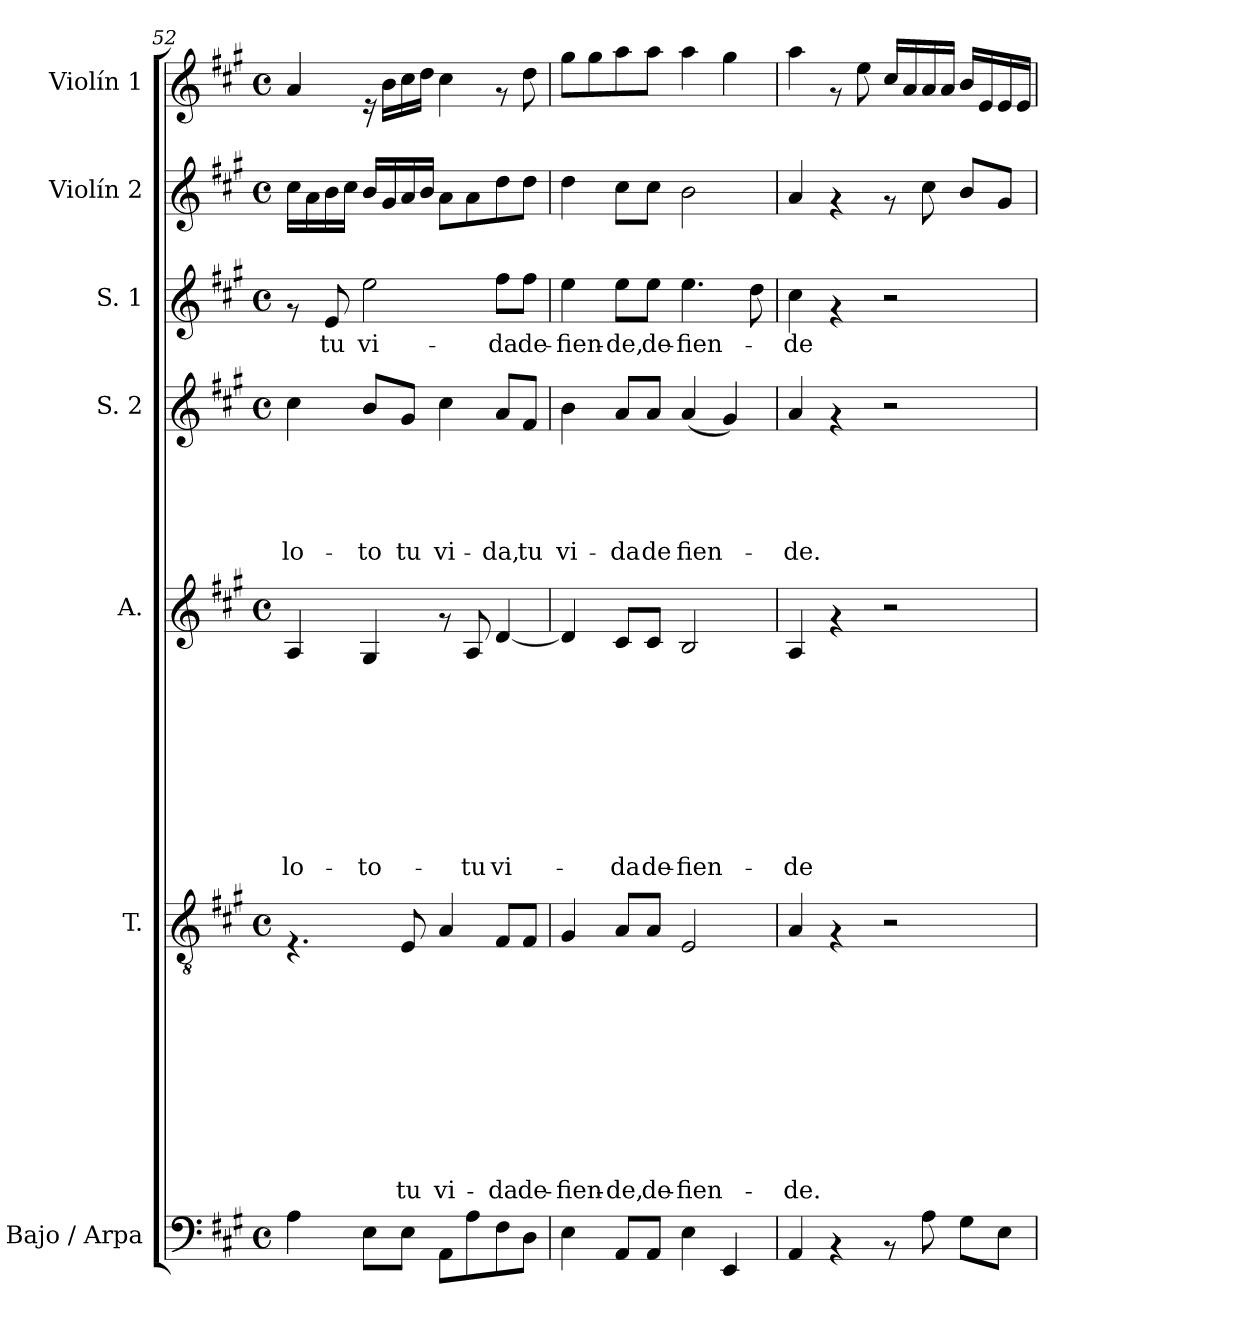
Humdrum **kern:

**kern	**kern	**text	**text	**text	**text	**text	**text	**text	**text	**text	**text	**kern	**text	**text	**text	**text	**text	**text	**text	**text	**text	**kern	**text	**text	**text	**text	**text	**kern	**text	**kern	**kern
*part7	*part6	*part6	*part6	*part6	*part6	*part6	*part6	*part6	*part6	*part6	*part6	*part5	*part5	*part5	*part5	*part5	*part5	*part5	*part5	*part5	*part5	*part4	*part4	*part4	*part4	*part4	*part4	*part3	*part3	*part2	*part1
*staff7	*staff6	*staff6	*staff6	*staff6	*staff6	*staff6	*staff6	*staff6	*staff6	*staff6	*staff6	*staff5	*staff5	*staff5	*staff5	*staff5	*staff5	*staff5	*staff5	*staff5	*staff5	*staff4	*staff4	*staff4	*staff4	*staff4	*staff4	*staff3	*staff3	*staff2	*staff1
*I"Bajo / Arpa	*I"T.	*	*	*	*	*	*	*	*	*	*	*I"A.	*	*	*	*	*	*	*	*	*	*I"S. 2	*	*	*	*	*	*I"S. 1	*	*I"Violín 2	*I"Violín 1
*I'Bajo / Arpa	*I'T.	*	*	*	*	*	*	*	*	*	*	*I'A.	*	*	*	*	*	*	*	*	*	*I'S. 2	*	*	*	*	*	*I'S. 1	*	*I'Violín 2	*I'Violín 1
*clefF4	*clefGv2	*	*	*	*	*	*	*	*	*	*	*clefG2	*	*	*	*	*	*	*	*	*	*clefG2	*	*	*	*	*	*clefG2	*	*clefG2	*clefG2
*k[f#c#g#]	*k[f#c#g#]	*	*	*	*	*	*	*	*	*	*	*k[f#c#g#]	*	*	*	*	*	*	*	*	*	*k[f#c#g#]	*	*	*	*	*	*k[f#c#g#]	*	*k[f#c#g#]	*k[f#c#g#]
*A:	*A:	*	*	*	*	*	*	*	*	*	*	*A:	*	*	*	*	*	*	*	*	*	*A:	*	*	*	*	*	*A:	*	*A:	*A:
*M4/4	*M4/4	*	*	*	*	*	*	*	*	*	*	*M4/4	*	*	*	*	*	*	*	*	*	*M4/4	*	*	*	*	*	*M4/4	*	*M4/4	*M4/4
*met(c)	*met(c)	*	*	*	*	*	*	*	*	*	*	*met(c)	*	*	*	*	*	*	*	*	*	*met(c)	*	*	*	*	*	*met(c)	*	*met(c)	*met(c)
=52	=52	=52	=52	=52	=52	=52	=52	=52	=52	=52	=52	=52	=52	=52	=52	=52	=52	=52	=52	=52	=52	=52	=52	=52	=52	=52	=52	=52	=52	=52	=52
!	!	!	!	!	!	!	!	!	!	!	!	!	!	!	!	!	!	!	!	!	!LO:LY:b	!	!	!	!	!	!LO:LY:b	!	!	!	!
4A\	4.rF	.	.	.	.	.	.	.	.	.	.	4A/	.	.	.	.	.	.	.	.	-lo-	4cc#\	.	.	.	.	-lo-	8rf	.	16cc#\LL	4a/
.	.	.	.	.	.	.	.	.	.	.	.	.	.	.	.	.	.	.	.	.	.	.	.	.	.	.	.	.	.	16a\	.
!	!	!	!	!	!	!	!	!	!	!	!	!	!	!	!	!	!	!	!	!	!	!	!	!	!	!	!	!	!LO:LY:b	!	!
.	.	.	.	.	.	.	.	.	.	.	.	.	.	.	.	.	.	.	.	.	.	.	.	.	.	.	.	8e/	tu	16b\	.
.	.	.	.	.	.	.	.	.	.	.	.	.	.	.	.	.	.	.	.	.	.	.	.	.	.	.	.	.	.	16cc#\JJ	.
!	!	!	!	!	!	!	!	!	!	!	!	!	!	!	!	!	!	!	!	!	!LO:LY:b	!	!	!	!	!	!LO:LY:b	!	!LO:LY:b	!	!
8E\L	.	.	.	.	.	.	.	.	.	.	.	4G#/	.	.	.	.	.	.	.	.	-to-	8b/L	.	.	.	.	-to	2ee\	vi-	16b/LL	16re
.	.	.	.	.	.	.	.	.	.	.	.	.	.	.	.	.	.	.	.	.	.	.	.	.	.	.	.	.	.	16g#/	16b\LL
!	!	!	!	!	!	!	!	!	!	!	!LO:LY:b	!	!	!	!	!	!	!	!	!	!	!	!	!	!	!	!LO:LY:b	!	!	!	!
8E\J	8E/	.	.	.	.	.	.	.	.	.	tu	.	.	.	.	.	.	.	.	.	.	8g#/J	.	.	.	.	tu	.	.	16a/	16cc#\
.	.	.	.	.	.	.	.	.	.	.	.	.	.	.	.	.	.	.	.	.	.	.	.	.	.	.	.	.	.	16b/JJ	16dd\JJ
!	!	!	!	!	!	!	!	!	!	!	!LO:LY:b	!	!	!	!	!	!	!	!	!	!	!	!	!	!	!	!LO:LY:b	!	!	!	!
8AA\L	4A/	.	.	.	.	.	.	.	.	.	vi-	8rf	.	.	.	.	.	.	.	.	.	4cc#\	.	.	.	.	vi-	.	.	8a\L	4cc#\
!	!	!	!	!	!	!	!	!	!	!	!	!	!	!	!	!	!	!	!	!	!LO:LY:b	!	!	!	!	!	!	!	!	!	!
8A\	.	.	.	.	.	.	.	.	.	.	.	8A/	.	.	.	.	.	.	.	.	-tu	.	.	.	.	.	.	.	.	8a\	.
!	!	!	!	!	!	!	!	!	!	!	!LO:LY:b	!	!	!	!	!	!	!	!	!	!LO:LY:b	!	!	!	!	!	!LO:LY:b	!	!LO:LY:b	!	!
8F#\	8F#/L	.	.	.	.	.	.	.	.	.	-da	[>4d/	.	.	.	.	.	.	.	.	vi-	8a/L	.	.	.	.	-da,	8ff#\L	-da	8dd\	8rf
!	!	!	!	!	!	!	!	!	!	!	!LO:LY:b	!	!	!	!	!	!	!	!	!	!	!	!	!	!	!	!LO:LY:b	!	!LO:LY:b	!	!
8D\J	8F#/J	.	.	.	.	.	.	.	.	.	de-	.	.	.	.	.	.	.	.	.	.	8f#/J	.	.	.	.	tu	8ff#\J	de-	8dd\J	8dd\
=53	=53	=53	=53	=53	=53	=53	=53	=53	=53	=53	=53	=53	=53	=53	=53	=53	=53	=53	=53	=53	=53	=53	=53	=53	=53	=53	=53	=53	=53	=53	=53
!	!	!	!	!	!	!	!	!	!	!	!LO:LY:b	!	!	!	!	!	!	!	!	!	!	!	!	!	!	!	!LO:LY:b	!	!LO:LY:b	!	!
4E\	4G#/	.	.	.	.	.	.	.	.	.	-fien-	4d/]	.	.	.	.	.	.	.	.	.	4b\	.	.	.	.	vi-	4ee\	-fien-	4dd\	8gg#\L
.	.	.	.	.	.	.	.	.	.	.	.	.	.	.	.	.	.	.	.	.	.	.	.	.	.	.	.	.	.	.	8gg#\
!	!	!	!	!	!	!	!	!	!	!	!LO:LY:b	!	!	!	!	!	!	!	!	!	!LO:LY:b	!	!	!	!	!	!LO:LY:b	!	!LO:LY:b	!	!
8AA/L	8A/L	.	.	.	.	.	.	.	.	.	-de,	8c#/L	.	.	.	.	.	.	.	.	-da	8a/L	.	.	.	.	-da	8ee\L	-de,	8cc#\L	8aa\
!	!	!	!	!	!	!	!	!	!	!	!LO:LY:b	!	!	!	!	!	!	!	!	!	!LO:LY:b	!	!	!	!	!	!LO:LY:b	!	!LO:LY:b	!	!
8AA/J	8A/J	.	.	.	.	.	.	.	.	.	de-	8c#/J	.	.	.	.	.	.	.	.	de-	8a/J	.	.	.	.	de	8ee\J	de-	8cc#\J	8aa\J
!	!	!	!	!	!	!	!	!	!	!	!LO:LY:b	!	!	!	!	!	!	!	!	!	!LO:LY:b	!	!	!	!	!	!LO:LY:b	!	!LO:LY:b	!	!
4E\	2E/	.	.	.	.	.	.	.	.	.	-fien-	2B/	.	.	.	.	.	.	.	.	-fien-	(>4a/	.	.	.	.	fien-	4.ee\	-fien-	2b\	4aa\
4EE/	.	.	.	.	.	.	.	.	.	.	.	.	.	.	.	.	.	.	.	.	.	4g#/)	.	.	.	.	.	.	.	.	4gg#\
.	.	.	.	.	.	.	.	.	.	.	.	.	.	.	.	.	.	.	.	.	.	.	.	.	.	.	.	8dd\	.	.	.
=54	=54	=54	=54	=54	=54	=54	=54	=54	=54	=54	=54	=54	=54	=54	=54	=54	=54	=54	=54	=54	=54	=54	=54	=54	=54	=54	=54	=54	=54	=54	=54
!	!	!	!	!	!	!	!	!	!	!	!LO:LY:b	!	!	!	!	!	!	!	!	!	!LO:LY:b	!	!	!	!	!	!LO:LY:b	!	!LO:LY:b	!	!
4AA/	4A/	.	.	.	.	.	.	.	.	.	-de.	4A/	.	.	.	.	.	.	.	.	-de	4a/	.	.	.	.	-de.	4cc#\	-de	4a/	4aa\
4rAA	4rF	.	.	.	.	.	.	.	.	.	.	4rf	.	.	.	.	.	.	.	.	.	4rf	.	.	.	.	.	4rf	.	4rf	8rf
.	.	.	.	.	.	.	.	.	.	.	.	.	.	.	.	.	.	.	.	.	.	.	.	.	.	.	.	.	.	.	8ee\
8rAA	2r	.	.	.	.	.	.	.	.	.	.	2r	.	.	.	.	.	.	.	.	.	2r	.	.	.	.	.	2r	.	8rf	16cc#/LL
.	.	.	.	.	.	.	.	.	.	.	.	.	.	.	.	.	.	.	.	.	.	.	.	.	.	.	.	.	.	.	16a/
8A\	.	.	.	.	.	.	.	.	.	.	.	.	.	.	.	.	.	.	.	.	.	.	.	.	.	.	.	.	.	8cc#\	16a/
.	.	.	.	.	.	.	.	.	.	.	.	.	.	.	.	.	.	.	.	.	.	.	.	.	.	.	.	.	.	.	16a/JJ
8G#\L	.	.	.	.	.	.	.	.	.	.	.	.	.	.	.	.	.	.	.	.	.	.	.	.	.	.	.	.	.	8b/L	16b/LL
.	.	.	.	.	.	.	.	.	.	.	.	.	.	.	.	.	.	.	.	.	.	.	.	.	.	.	.	.	.	.	16e/
8E\J	.	.	.	.	.	.	.	.	.	.	.	.	.	.	.	.	.	.	.	.	.	.	.	.	.	.	.	.	.	8g#/J	16e/
.	.	.	.	.	.	.	.	.	.	.	.	.	.	.	.	.	.	.	.	.	.	.	.	.	.	.	.	.	.	.	16e/JJ
=	=	=	=	=	=	=	=	=	=	=	=	=	=	=	=	=	=	=	=	=	=	=	=	=	=	=	=	=	=	=	=
*-	*-	*-	*-	*-	*-	*-	*-	*-	*-	*-	*-	*-	*-	*-	*-	*-	*-	*-	*-	*-	*-	*-	*-	*-	*-	*-	*-	*-	*-	*-	*-
